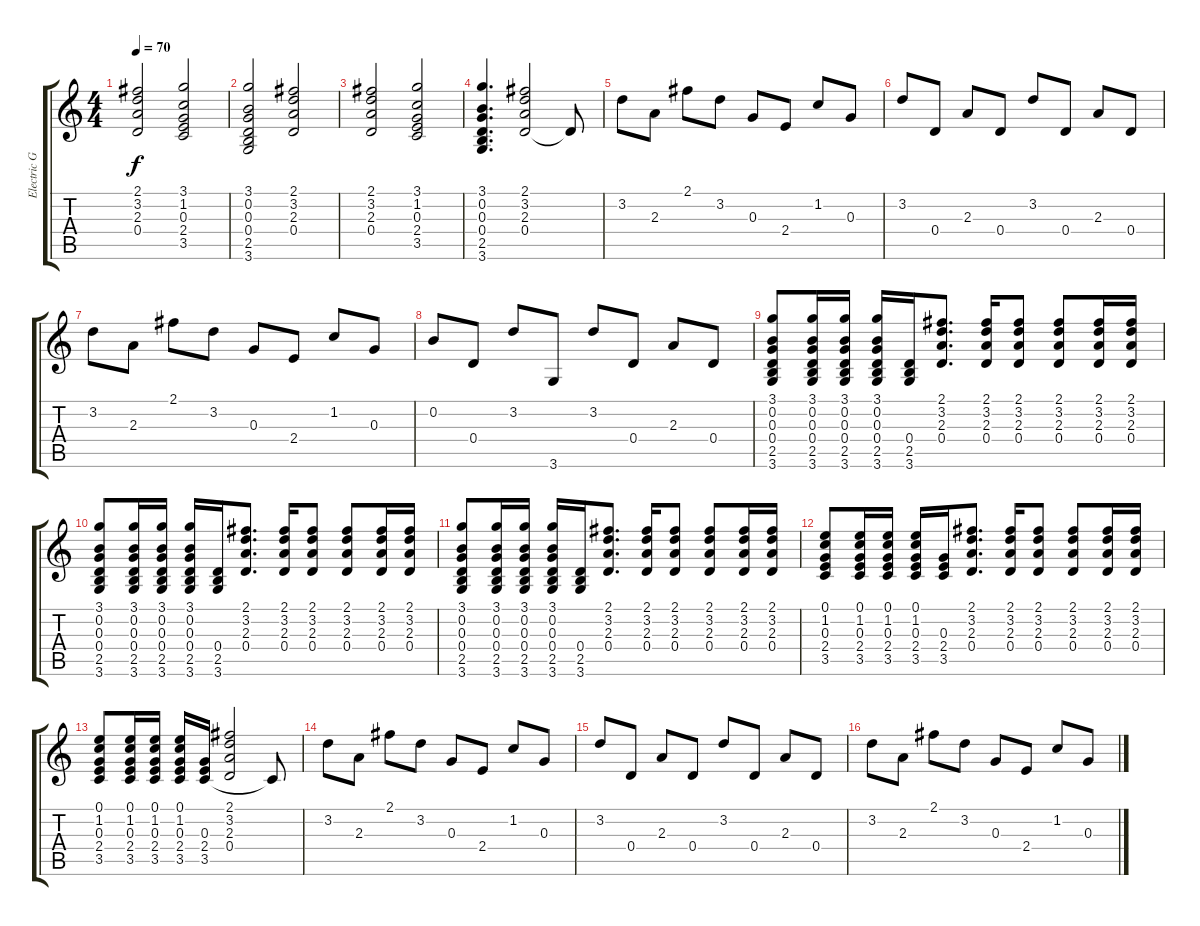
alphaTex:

\track ("Electric Guitar (clean)" "Electric G") {instrument electricguitarjazz}
\staff {score tabs}
\tuning (E4 B3 G3 D3 A2 E2) {hide}
\ts (4 4)
\tempo 70
\clef g2
\ks c
(2.1 3.2 2.3 0.4).2{dy f} (3.1 1.2 0.3 2.4 3.5).2 |
(3.1 0.2 0.3 0.4 2.5 3.6).2 (2.1 3.2 2.3 0.4).2 |
(2.1 3.2 2.3 0.4).2 (3.1 1.2 0.3 2.4 3.5).2 |
(3.1 0.2 0.3 0.4 2.5 3.6).4{d} (2.1 3.2 2.3 0.4).2 0.4{t}.8 |
3.2.8 2.3.8 2.1.8 3.2.8 0.3.8 2.4.8 1.2.8 0.3.8 |
3.2.8 0.4.8 2.3.8 0.4.8 3.2.8 0.4.8 2.3.8 0.4.8 |
3.2.8 2.3.8 2.1.8 3.2.8 0.3.8 2.4.8 1.2.8 0.3.8 |
0.2.8 0.4.8 3.2.8 3.6.8 3.2.8 0.4.8 2.3.8 0.4.8 |
(3.1 0.2 0.3 0.4 2.5 3.6).8 (3.1 0.2 0.3 0.4 2.5 3.6).16 (3.1 0.2 0.3 0.4 2.5 3.6).16 (3.1 0.2 0.3 0.4 2.5 3.6).16 (0.4 2.5 3.6).16 (2.1 3.2 2.3 0.4).8{d} (2.1 3.2 2.3 0.4).16 (2.1 3.2 2.3 0.4).8 (2.1 3.2 2.3 0.4).8 (2.1 3.2 2.3 0.4).16 (2.1 3.2 2.3 0.4).16 |
(3.1 0.2 0.3 0.4 2.5 3.6).8 (3.1 0.2 0.3 0.4 2.5 3.6).16 (3.1 0.2 0.3 0.4 2.5 3.6).16 (3.1 0.2 0.3 0.4 2.5 3.6).16 (0.4 2.5 3.6).16 (2.1 3.2 2.3 0.4).8{d} (2.1 3.2 2.3 0.4).16 (2.1 3.2 2.3 0.4).8 (2.1 3.2 2.3 0.4).8 (2.1 3.2 2.3 0.4).16 (2.1 3.2 2.3 0.4).16 |
(3.1 0.2 0.3 0.4 2.5 3.6).8 (3.1 0.2 0.3 0.4 2.5 3.6).16 (3.1 0.2 0.3 0.4 2.5 3.6).16 (3.1 0.2 0.3 0.4 2.5 3.6).16 (0.4 2.5 3.6).16 (2.1 3.2 2.3 0.4).8{d} (2.1 3.2 2.3 0.4).16 (2.1 3.2 2.3 0.4).8 (2.1 3.2 2.3 0.4).8 (2.1 3.2 2.3 0.4).16 (2.1 3.2 2.3 0.4).16 |
(0.1 1.2 0.3 2.4 3.5).8 (0.1 1.2 0.3 2.4 3.5).16 (0.1 1.2 0.3 2.4 3.5).16 (0.1 1.2 0.3 2.4 3.5).16 (0.3 2.4 3.5).16 (2.1 3.2 2.3 0.4).8{d} (2.1 3.2 2.3 0.4).16 (2.1 3.2 2.3 0.4).8 (2.1 3.2 2.3 0.4).8 (2.1 3.2 2.3 0.4).16 (2.1 3.2 2.3 0.4).16 |
(0.1 1.2 0.3 2.4 3.5).8 (0.1 1.2 0.3 2.4 3.5).16 (0.1 1.2 0.3 2.4 3.5).16 (0.1 1.2 0.3 2.4 3.5).16 (0.3 2.4 3.5).16 (2.1 3.2 2.3 0.4).2 3.5{t}.8 |
3.2.8 2.3.8 2.1.8 3.2.8 0.3.8 2.4.8 1.2.8 0.3.8 |
3.2.8 0.4.8 2.3.8 0.4.8 3.2.8 0.4.8 2.3.8 0.4.8 |
3.2.8 2.3.8 2.1.8 3.2.8 0.3.8 2.4.8 1.2.8 0.3.8
